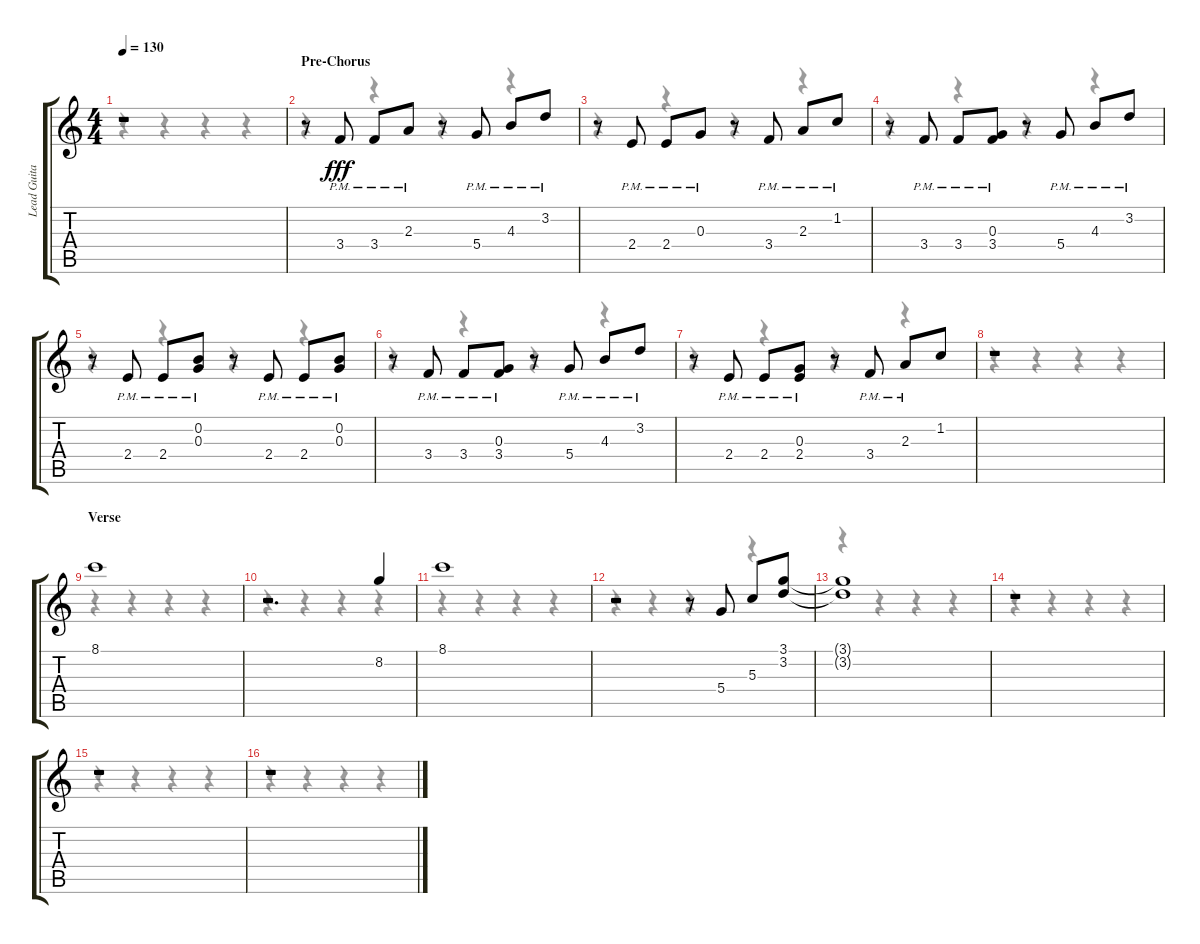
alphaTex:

\track ("Lead Guitar" "Lead Guita") {instrument electricguitarclean}
\staff {score tabs}
\tuning (E4 B3 G3 D3 A2 E2) {hide}
\voice
\ts (4 4)
\tempo 130
\clef g2
\ks c
r.1{dy fff} |
\section ("" "Pre-Chorus")
r.8 3.4{pm}.8 3.4{pm}.8 2.3{pm}.8 r.8 5.4{pm}.8 4.3{pm}.8 3.2{pm}.8 |
r.8 2.4{pm}.8 2.4{pm}.8 0.3{pm}.8 r.8 3.4{pm}.8 2.3{pm}.8 1.2{pm}.8 |
r.8 3.4{pm}.8 3.4{pm}.8 (0.3{pm} 3.4{pm}).8 r.8 5.4{pm}.8 4.3{pm}.8 3.2{pm}.8 |
r.8 2.4{pm}.8 2.4{pm}.8 (0.2{pm} 0.3{pm}).8 r.8 2.4{pm}.8 2.4{pm}.8 (0.2{pm} 0.3{pm}).8 |
r.8 3.4{pm}.8 3.4{pm}.8 (0.3{pm} 3.4{pm}).8 r.8 5.4{pm}.8 4.3{pm}.8 3.2{pm}.8 |
r.8 2.4{pm}.8 2.4{pm}.8 (0.3{pm} 2.4{pm}).8 r.8 3.4{pm}.8 2.3{pm}.8 1.2.8 |
r.1 |
\section ("" "Verse")
8.1.1 |
r.2{d} 8.2.4 |
8.1.1 |
r.2 r.8 5.4.8 5.3.8 (3.1 3.2).8 |
(3.1{t} 3.2{t}).1 |
r.1 |
r.1 |
r.1
\voice
\clef g2
\ottava regular
\simile none
\ks c
r.4{dy f} r.4 r.4 r.4 |
r.4 r.4 r.4 r.4 |
r.4 r.4 r.4 r.4 |
r.4 r.4 r.4 r.4 |
r.4 r.4 r.4 r.4 |
r.4 r.4 r.4 r.4 |
r.4 r.4 r.4 r.4 |
r.4 r.4 r.4 r.4 |
r.4 r.4 r.4 r.4 |
r.4 r.4 r.4 r.4 |
r.4 r.4 r.4 r.4 |
r.4 r.4 r.4 r.4 |
r.4 r.4 r.4 r.4 |
r.4 r.4 r.4 r.4 |
r.4 r.4 r.4 r.4 |
r.4 r.4 r.4 r.4
